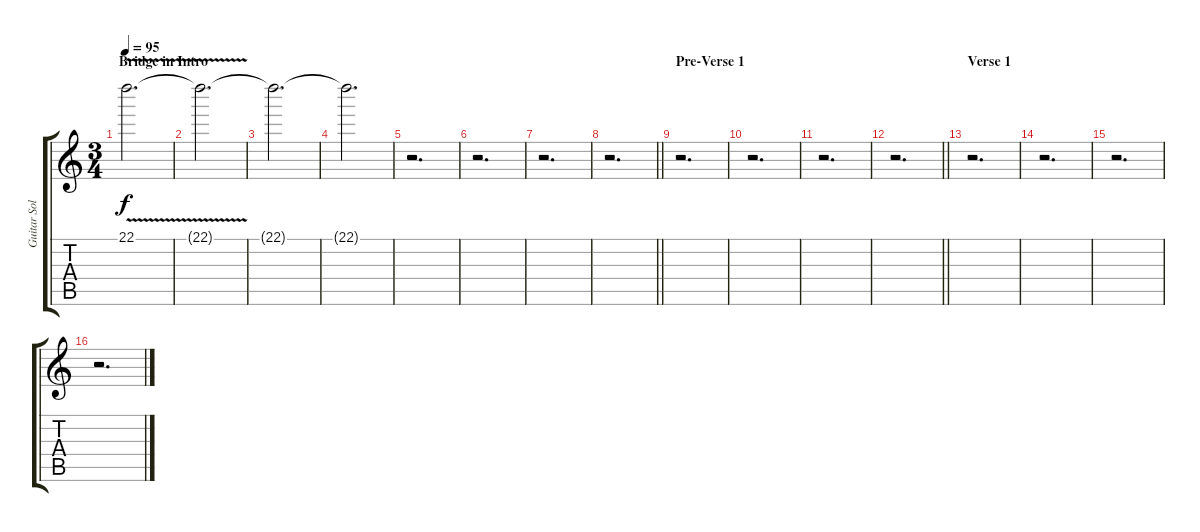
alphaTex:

\track ("Guitar Solo Synyster" "Guitar Sol") {instrument distortionguitar}
\staff {score tabs}
\tuning (E4 B3 G3 D3 A2 D2) {hide}
\ts (3 4)
\section ("" "Bridge in Intro")
\tempo 95
\clef g2
\ks c
22.1{v}.2{d dy f volume 2} |
22.1{t}.2{d} |
22.1{t}.2{d} |
22.1{t}.2{d} |
r.2{d} |
r.2{d} |
r.2{d} |
\barLineRight lightlight
r.2{d} |
\section ("" "Pre-Verse 1")
r.2{d} |
r.2{d} |
r.2{d} |
\barLineRight lightlight
r.2{d} |
\section ("" "Verse 1")
r.2{d} |
r.2{d} |
r.2{d} |
r.2{d}
